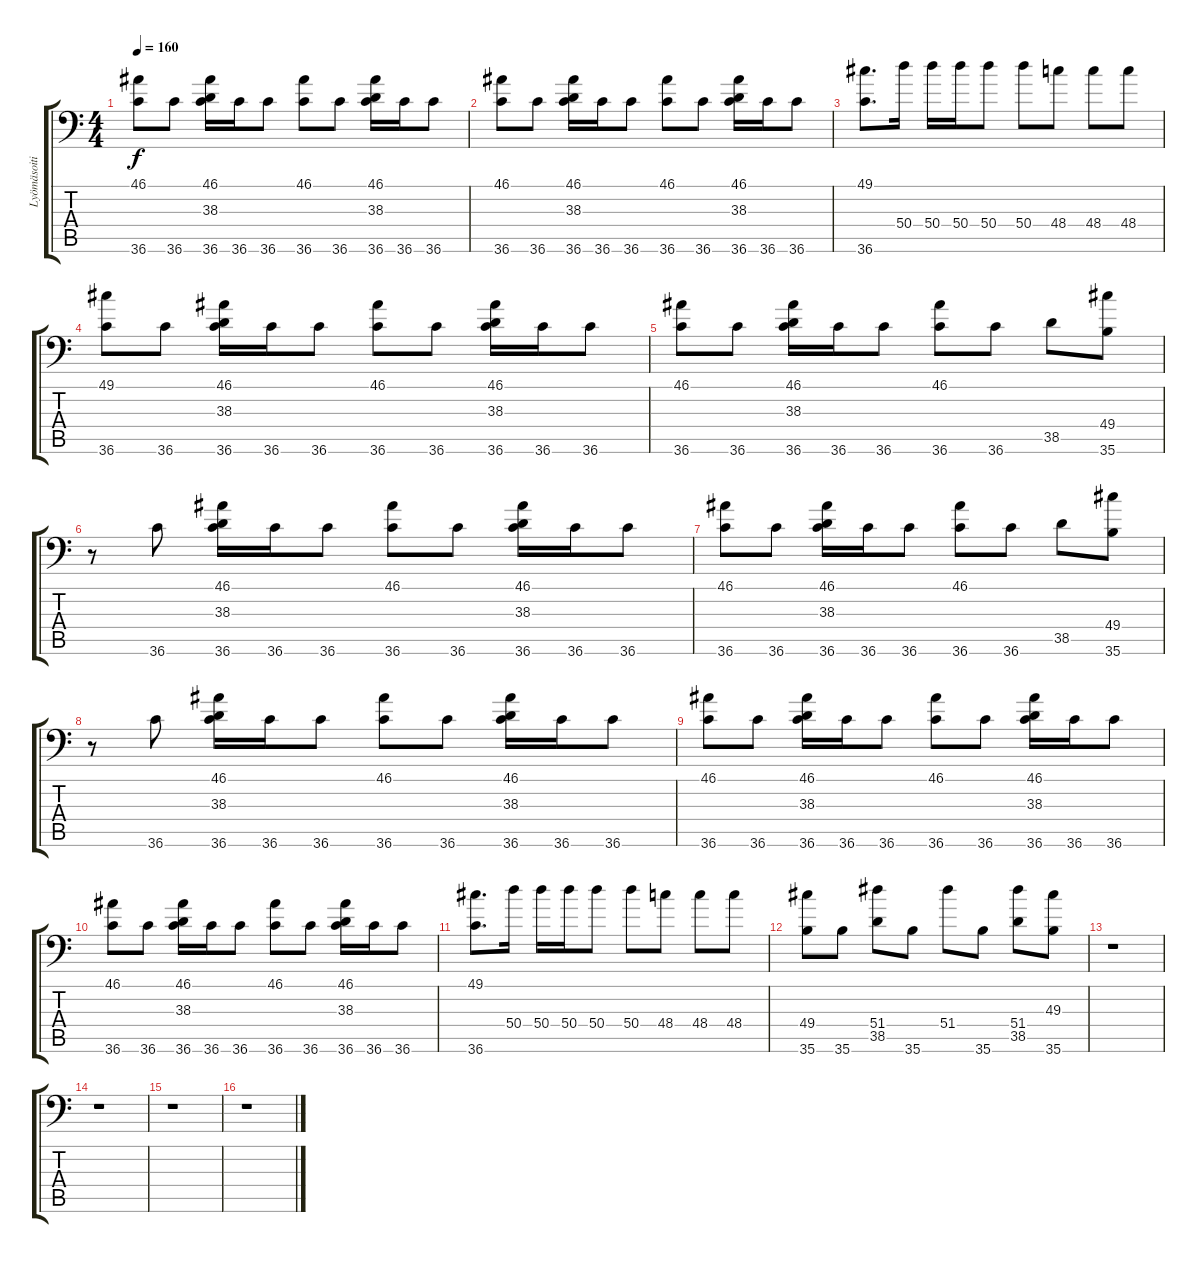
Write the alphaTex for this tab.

\track ("Lyömäsoitin" "Lyömäsoiti") {instrument acousticgrandpiano}
\staff {score tabs}
\tuning (C-1 C-1 C-1 C-1 C-1 C-1) {hide}
\ts (4 4)
\tempo 160
\clef f4
\ks c
(46.1 36.6).8{dy f} 36.6.8 (46.1 38.3 36.6).16 36.6.16 36.6.8 (46.1 36.6).8 36.6.8 (46.1 38.3 36.6).16 36.6.16 36.6.8 |
(46.1 36.6).8 36.6.8 (46.1 38.3 36.6).16 36.6.16 36.6.8 (46.1 36.6).8 36.6.8 (46.1 38.3 36.6).16 36.6.16 36.6.8 |
(49.1 36.6).8{d} 50.4.16 50.4.16 50.4.16 50.4.8 50.4.8 48.4.8 48.4.8 48.4.8 |
(49.1 36.6).8 36.6.8 (46.1 38.3 36.6).16 36.6.16 36.6.8 (46.1 36.6).8 36.6.8 (46.1 38.3 36.6).16 36.6.16 36.6.8 |
(46.1 36.6).8 36.6.8 (46.1 38.3 36.6).16 36.6.16 36.6.8 (46.1 36.6).8 36.6.8 38.5.8 (49.4 35.6).8 |
r.8 36.6.8 (46.1 38.3 36.6).16 36.6.16 36.6.8 (46.1 36.6).8 36.6.8 (46.1 38.3 36.6).16 36.6.16 36.6.8 |
(46.1 36.6).8 36.6.8 (46.1 38.3 36.6).16 36.6.16 36.6.8 (46.1 36.6).8 36.6.8 38.5.8 (49.4 35.6).8 |
r.8 36.6.8 (46.1 38.3 36.6).16 36.6.16 36.6.8 (46.1 36.6).8 36.6.8 (46.1 38.3 36.6).16 36.6.16 36.6.8 |
(46.1 36.6).8 36.6.8 (46.1 38.3 36.6).16 36.6.16 36.6.8 (46.1 36.6).8 36.6.8 (46.1 38.3 36.6).16 36.6.16 36.6.8 |
(46.1 36.6).8 36.6.8 (46.1 38.3 36.6).16 36.6.16 36.6.8 (46.1 36.6).8 36.6.8 (46.1 38.3 36.6).16 36.6.16 36.6.8 |
(49.1 36.6).8{d} 50.4.16 50.4.16 50.4.16 50.4.8 50.4.8 48.4.8 48.4.8 48.4.8 |
(49.4 35.6).8 35.6.8 (51.4 38.5).8 35.6.8 51.4.8 35.6.8 (51.4 38.5).8 (49.3 35.6).8 |
r.1 |
r.1 |
r.1 |
r.1
